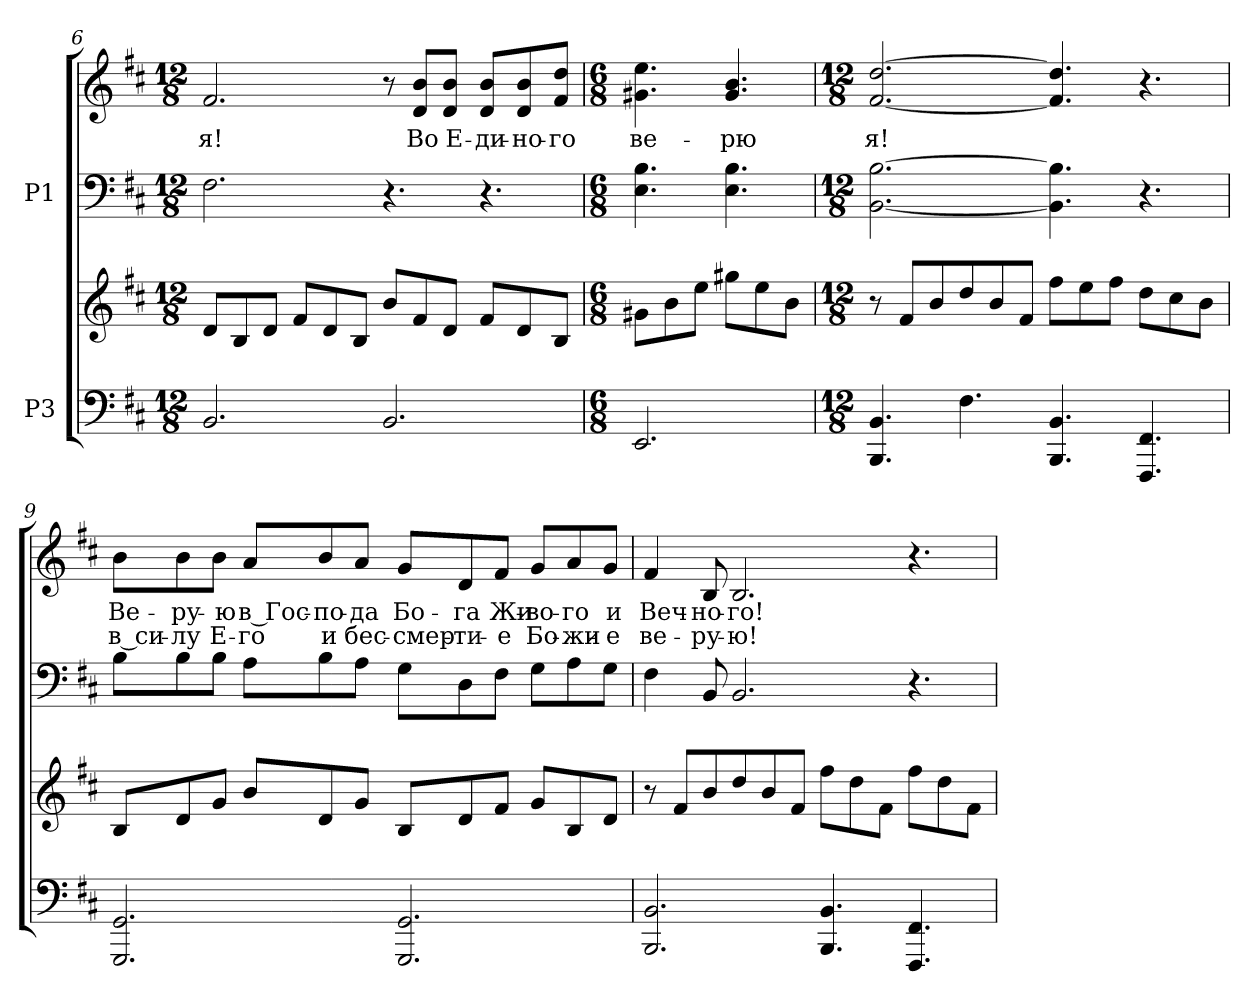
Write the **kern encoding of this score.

**kern	**kern	**kern	**kern	**text	**text
*part2	*part2	*part1	*part1	*part1	*part1
*staff4	*staff3	*staff2	*staff1	*staff1	*staff1
*I"P3	*	*I"P1	*	*	*
*clefF4	*clefG2	*clefF4	*clefG2	*	*
*k[f#c#]	*k[f#c#]	*k[f#c#]	*k[f#c#]	*	*
*b:	*b:	*b:	*b:	*	*
*M12/8	*M12/8	*M12/8	*M12/8	*	*
=6	=6	=6	=6	=6	=6
!	!	!	!	!LO:LY:b:color=#000000	!
2.BBi/	8di/L	2.F#i\	2.f#i/	я!	.
.	8Bi/	.	.	.	.
.	8di/J	.	.	.	.
.	8f#i/L	.	.	.	.
.	8di/	.	.	.	.
.	8Bi/J	.	.	.	.
2.BBi/	8bi/L	4.r	8r	.	.
!	!	!	!	!LO:LY:b:color=#000000	!
.	8f#i/	.	8di/ 8bi/L	Во	.
!	!	!	!	!LO:LY:b:color=#000000	!
.	8di/J	.	8di/ 8bi/J	Е-	.
!	!	!	!	!LO:LY:b:color=#000000	!
.	8f#i/L	4.r	8di/ 8bi/L	-ди-	.
!	!	!	!	!LO:LY:b:color=#000000	!
.	8di/	.	8di/ 8bi/	-но-	.
!	!	!	!	!LO:LY:b:color=#000000	!
.	8Bi/J	.	8f#i/ 8ddi/J	-го	.
!!LO:PB:g=z
=7	=7	=7	=7	=7	=7
*M6/8	*M6/8	*M6/8	*M6/8	*	*
!	!	!	!	!LO:LY:b:color=#000000	!
2.EEi/	8g#Xi\L	4.Ei\ 4.Bi	4.g#Xi\ 4.eei	ве-	.
.	8bi\	.	.	.	.
.	8eei\J	.	.	.	.
!	!	!	!	!LO:LY:b:color=#000000	!
.	8gg#Xi\L	4.Ei\ 4.Bi	4.g#i/ 4.bi	-рю	.
.	8eei\	.	.	.	.
.	8bi\J	.	.	.	.
=8	=8	=8	=8	=8	=8
*M12/8	*M12/8	*M12/8	*M12/8	*	*
!	!	!	!	!LO:LY:b:color=#000000	!
4.BBBi/ 4.BBi	8r	[<2.BBi\ [>2.Bi	[<2.f#i/ [>2.ddi	я!	.
.	8f#i/L	.	.	.	.
.	8bi/	.	.	.	.
4.F#i\	8ddi/	.	.	.	.
.	8bi/	.	.	.	.
.	8f#i/J	.	.	.	.
4.BBBi/ 4.BBi	8ff#i\L	4.BBi\] 4.Bi]	4.f#i/] 4.ddi]	.	.
.	8eei\	.	.	.	.
.	8ff#i\J	.	.	.	.
4.FFF#i/ 4.FF#i	8ddi\L	4.r	4.r	.	.
.	8cc#i\	.	.	.	.
.	8bi\J	.	.	.	.
!!LO:LB:g=z
=9	=9	=9	=9	=9	=9
!	!	!	!	!LO:LY:b:color=#000000	!LO:LY:b:color=#000000
2.GGGi/ 2.GGi	8Bi/L	8Bi\L	8bi\L	Ве-	в си-
!	!	!	!	!LO:LY:b:color=#000000	!LO:LY:b:color=#000000
.	8di/	8Bi\	8bi\	-ру-	-лу
!	!	!	!	!LO:LY:b:color=#000000	!LO:LY:b:color=#000000
.	8gi/J	8Bi\J	8bi\J	-ю	Е-
!	!	!	!	!LO:LY:b:color=#000000	!LO:LY:b:color=#000000
.	8bi/L	8Ai\L	8ai/L	в Гос-	-го
!	!	!	!	!LO:LY:b:color=#000000	!LO:LY:b:color=#000000
.	8di/	8Bi\	8bi/	-по-	и
!	!	!	!	!LO:LY:b:color=#000000	!LO:LY:b:color=#000000
.	8gi/J	8Ai\J	8ai/J	-да	бес-
!	!	!	!	!LO:LY:b:color=#000000	!LO:LY:b:color=#000000
2.GGGi/ 2.GGi	8Bi/L	8Gi\L	8gi/L	Бо-	-смер-
!	!	!	!	!LO:LY:b:color=#000000	!LO:LY:b:color=#000000
.	8di/	8Di\	8di/	-га	-ти-
!	!	!	!	!LO:LY:b:color=#000000	!LO:LY:b:color=#000000
.	8f#i/J	8F#i\J	8f#i/J	Жи-	-е
!	!	!	!	!LO:LY:b:color=#000000	!LO:LY:b:color=#000000
.	8gi/L	8Gi\L	8gi/L	-во-	Бо-
!	!	!	!	!LO:LY:b:color=#000000	!LO:LY:b:color=#000000
.	8Bi/	8Ai\	8ai/	-го	-жи-
!	!	!	!	!LO:LY:b:color=#000000	!LO:LY:b:color=#000000
.	8di/J	8Gi\J	8gi/J	и	-е
=10	=10	=10	=10	=10	=10
!	!	!	!	!LO:LY:b:color=#000000	!LO:LY:b:color=#000000
2.BBBi/ 2.BBi	8r	4F#i\	4f#i/	Веч-	ве-
.	8f#i/L	.	.	.	.
!	!	!	!	!LO:LY:b:color=#000000	!LO:LY:b:color=#000000
.	8bi/	8BBi/	8Bi/	-но-	-ру-
!	!	!	!	!LO:LY:b:color=#000000	!LO:LY:b:color=#000000
.	8ddi/	2.BBi/	2.Bi/	-го!	-ю!
.	8bi/	.	.	.	.
.	8f#i/J	.	.	.	.
4.BBBi/ 4.BBi	8ff#i\L	.	.	.	.
.	8ddi\	.	.	.	.
.	8f#i\J	.	.	.	.
4.FFF#i/ 4.FF#i	8ff#i\L	4.r	4.r	.	.
.	8ddi\	.	.	.	.
.	8f#i\J	.	.	.	.
=	=	=	=	=	=
*-	*-	*-	*-	*-	*-
